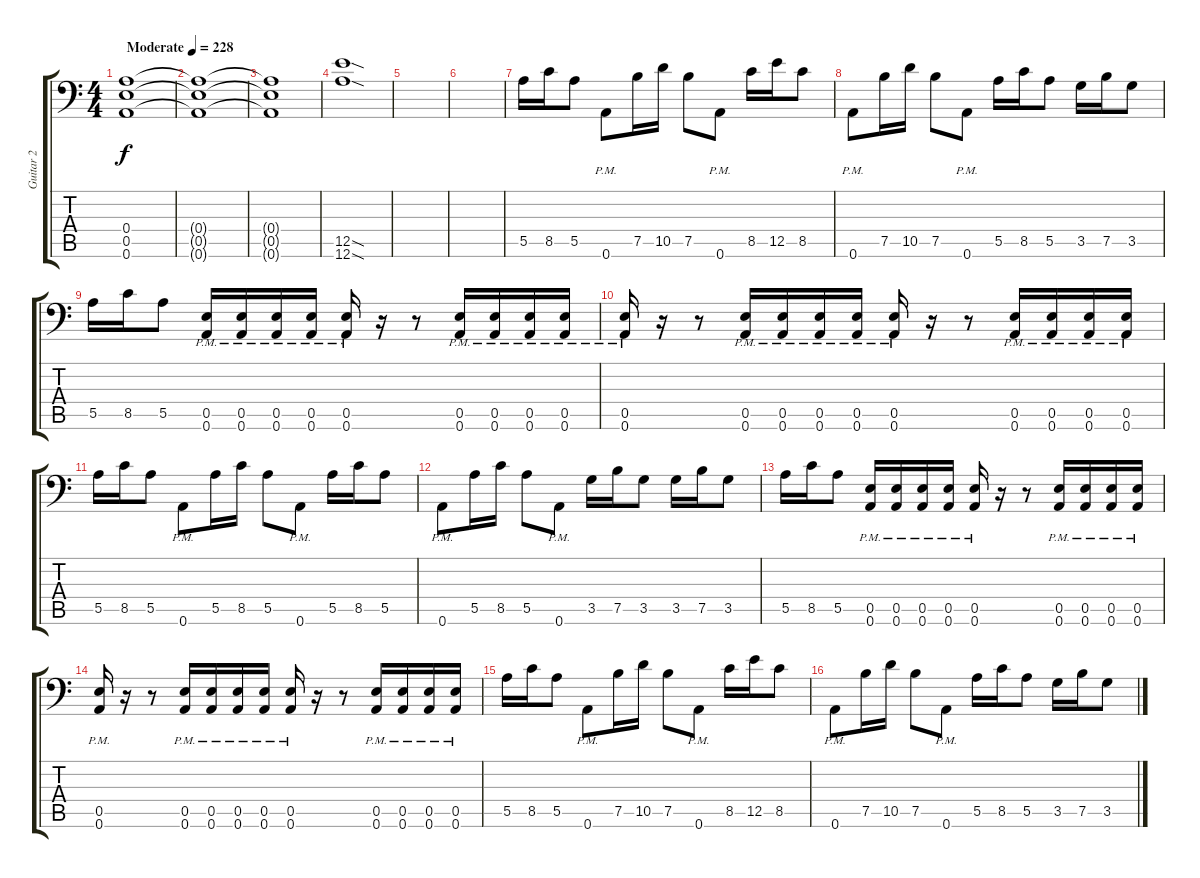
\track ("Guitar 2" "Guitar 2") {instrument distortionguitar}
\staff {score tabs}
\tuning (B3 Gb3 D3 A2 E2 A1) {hide}
\ts (4 4)
\tempo (228 "Moderate")
\clef f4
\ks c
(0.4 0.5 0.6).1{dy f instrument distortionguitar} |
(0.4{t} 0.5{t} 0.6{t}).1 |
(0.4{t} 0.5{t} 0.6{t}).1 |
(12.5{sod} 12.6{sod}).1 |
|
|
5.5.16 8.5.16 5.5.8 0.6{pm}.8 7.5.16 10.5.16 7.5.8 0.6{pm}.8 8.5.16 12.5.16 8.5.8 |
0.6{pm}.8 7.5.16 10.5.16 7.5.8 0.6{pm}.8 5.5.16 8.5.16 5.5.8 3.5.16 7.5.16 3.5.8 |
5.5.16 8.5.16 5.5.8 (0.5{pm} 0.6{pm}).16 (0.5{pm} 0.6{pm}).16 (0.5{pm} 0.6{pm}).16 (0.5{pm} 0.6{pm}).16 (0.5{pm} 0.6{pm}).16 r.16 r.8 (0.5{pm} 0.6{pm}).16 (0.5{pm} 0.6{pm}).16 (0.5{pm} 0.6{pm}).16 (0.5{pm} 0.6{pm}).16 |
(0.5{pm} 0.6{pm}).16 r.16 r.8 (0.5{pm} 0.6{pm}).16 (0.5{pm} 0.6{pm}).16 (0.5{pm} 0.6{pm}).16 (0.5{pm} 0.6{pm}).16 (0.5{pm} 0.6{pm}).16 r.16 r.8 (0.5{pm} 0.6{pm}).16 (0.5{pm} 0.6{pm}).16 (0.5{pm} 0.6{pm}).16 (0.5{pm} 0.6{pm}).16 |
5.5.16 8.5.16 5.5.8 0.6{pm}.8 5.5.16 8.5.16 5.5.8 0.6{pm}.8 5.5.16 8.5.16 5.5.8 |
0.6{pm}.8 5.5.16 8.5.16 5.5.8 0.6{pm}.8 3.5.16 7.5.16 3.5.8 3.5.16 7.5.16 3.5.8 |
5.5.16 8.5.16 5.5.8 (0.5{pm} 0.6{pm}).16 (0.5{pm} 0.6{pm}).16 (0.5{pm} 0.6{pm}).16 (0.5{pm} 0.6{pm}).16 (0.5{pm} 0.6{pm}).16 r.16 r.8 (0.5{pm} 0.6{pm}).16 (0.5{pm} 0.6{pm}).16 (0.5{pm} 0.6{pm}).16 (0.5{pm} 0.6{pm}).16 |
(0.5{pm} 0.6{pm}).16 r.16 r.8 (0.5{pm} 0.6{pm}).16 (0.5{pm} 0.6{pm}).16 (0.5{pm} 0.6{pm}).16 (0.5{pm} 0.6{pm}).16 (0.5{pm} 0.6{pm}).16 r.16 r.8 (0.5{pm} 0.6{pm}).16 (0.5{pm} 0.6{pm}).16 (0.5{pm} 0.6{pm}).16 (0.5{pm} 0.6{pm}).16 |
5.5.16 8.5.16 5.5.8 0.6{pm}.8 7.5.16 10.5.16 7.5.8 0.6{pm}.8 8.5.16 12.5.16 8.5.8 |
0.6{pm}.8 7.5.16 10.5.16 7.5.8 0.6{pm}.8 5.5.16 8.5.16 5.5.8 3.5.16 7.5.16 3.5.8
